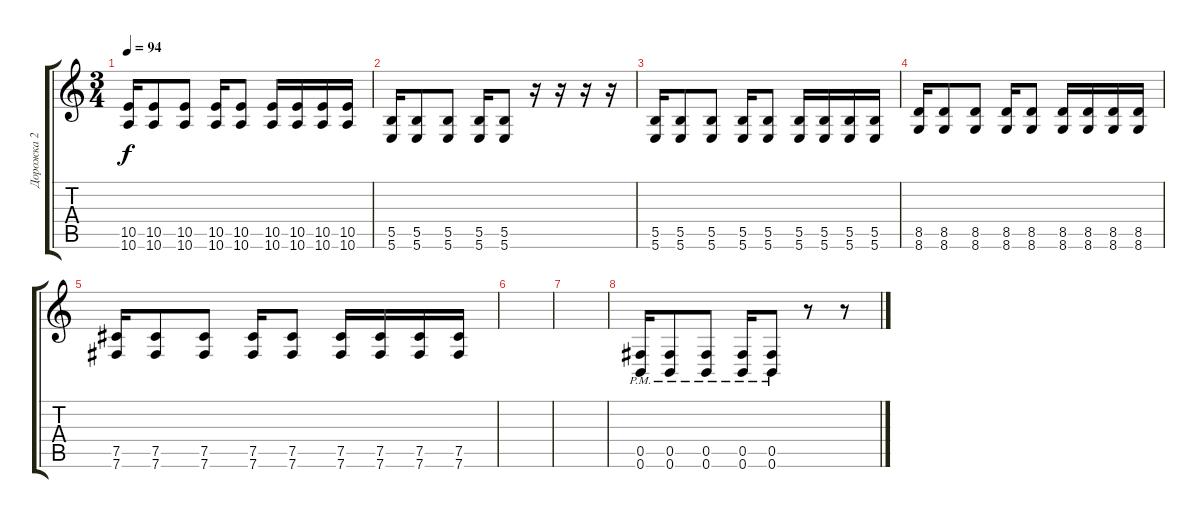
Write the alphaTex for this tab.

\track ("Дорожка 2" "Дорожка 2") {instrument distortionguitar}
\staff {score tabs}
\tuning (Db4 Ab3 E3 B2 Gb2 B1) {hide}
\ts (3 4)
\tempo 94
\clef g2
\ks c
(10.5 10.6).16{dy f} (10.5 10.6).8 (10.5 10.6).8 (10.5 10.6).16 (10.5 10.6).8 (10.5 10.6).16 (10.5 10.6).16 (10.5 10.6).16 (10.5 10.6).16 |
(5.5 5.6).16 (5.5 5.6).8 (5.5 5.6).8 (5.5 5.6).16 (5.5 5.6).8 r.16 r.16 r.16 r.16 |
(5.5 5.6).16 (5.5 5.6).8 (5.5 5.6).8 (5.5 5.6).16 (5.5 5.6).8 (5.5 5.6).16 (5.5 5.6).16 (5.5 5.6).16 (5.5 5.6).16 |
(8.5 8.6).16 (8.5 8.6).8 (8.5 8.6).8 (8.5 8.6).16 (8.5 8.6).8 (8.5 8.6).16 (8.5 8.6).16 (8.5 8.6).16 (8.5 8.6).16 |
(7.5 7.6).16 (7.5 7.6).8 (7.5 7.6).8 (7.5 7.6).16 (7.5 7.6).8 (7.5 7.6).16 (7.5 7.6).16 (7.5 7.6).16 (7.5 7.6).16 |
|
|
(0.5{pm} 0.6{pm}).16 (0.5{pm} 0.6{pm}).8 (0.5{pm} 0.6{pm}).8 (0.5{pm} 0.6{pm}).16 (0.5{pm} 0.6{pm}).8 r.8 r.8
